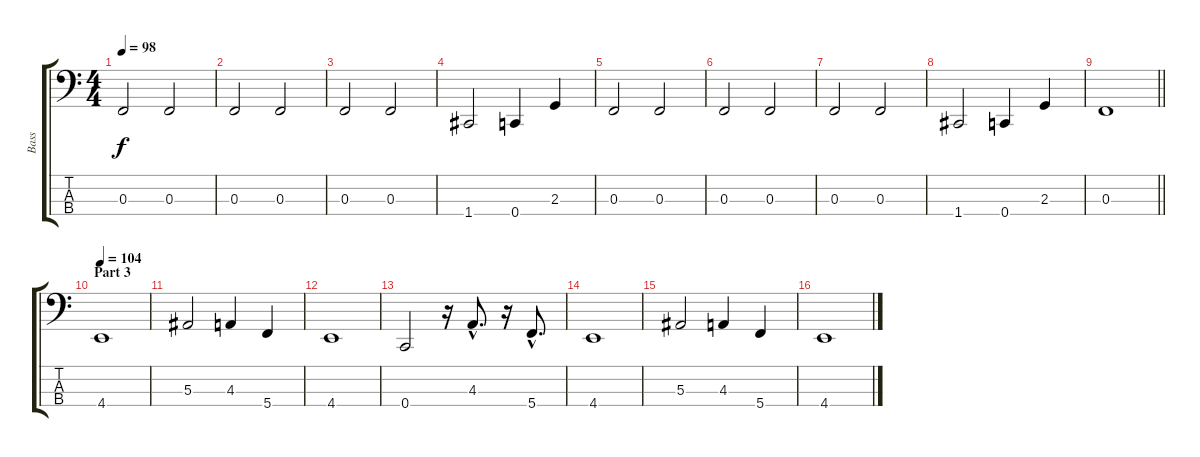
\track ("Bass" "Bass") {instrument electricbasspick}
\staff {score tabs}
\tuning (Eb2 Bb1 F1 C1) {hide}
\ts (4 4)
\tempo 98
\clef f4
\ks c
0.3.2{dy f} 0.3.2 |
0.3.2 0.3.2 |
0.3.2 0.3.2 |
1.4.2 0.4.4 2.3.4 |
0.3.2 0.3.2 |
0.3.2 0.3.2 |
0.3.2 0.3.2 |
1.4.2 0.4.4 2.3.4 |
\barLineRight lightlight
0.3.1 |
\section ("" "Part 3")
\tempo 104
4.4.1 |
5.3.2 4.3.4 5.4.4 |
4.4.1 |
0.4.2 r.16 4.3{hac}.8{d} r.16 5.4{hac}.8{d} |
4.4.1 |
5.3.2 4.3.4 5.4.4 |
4.4.1
